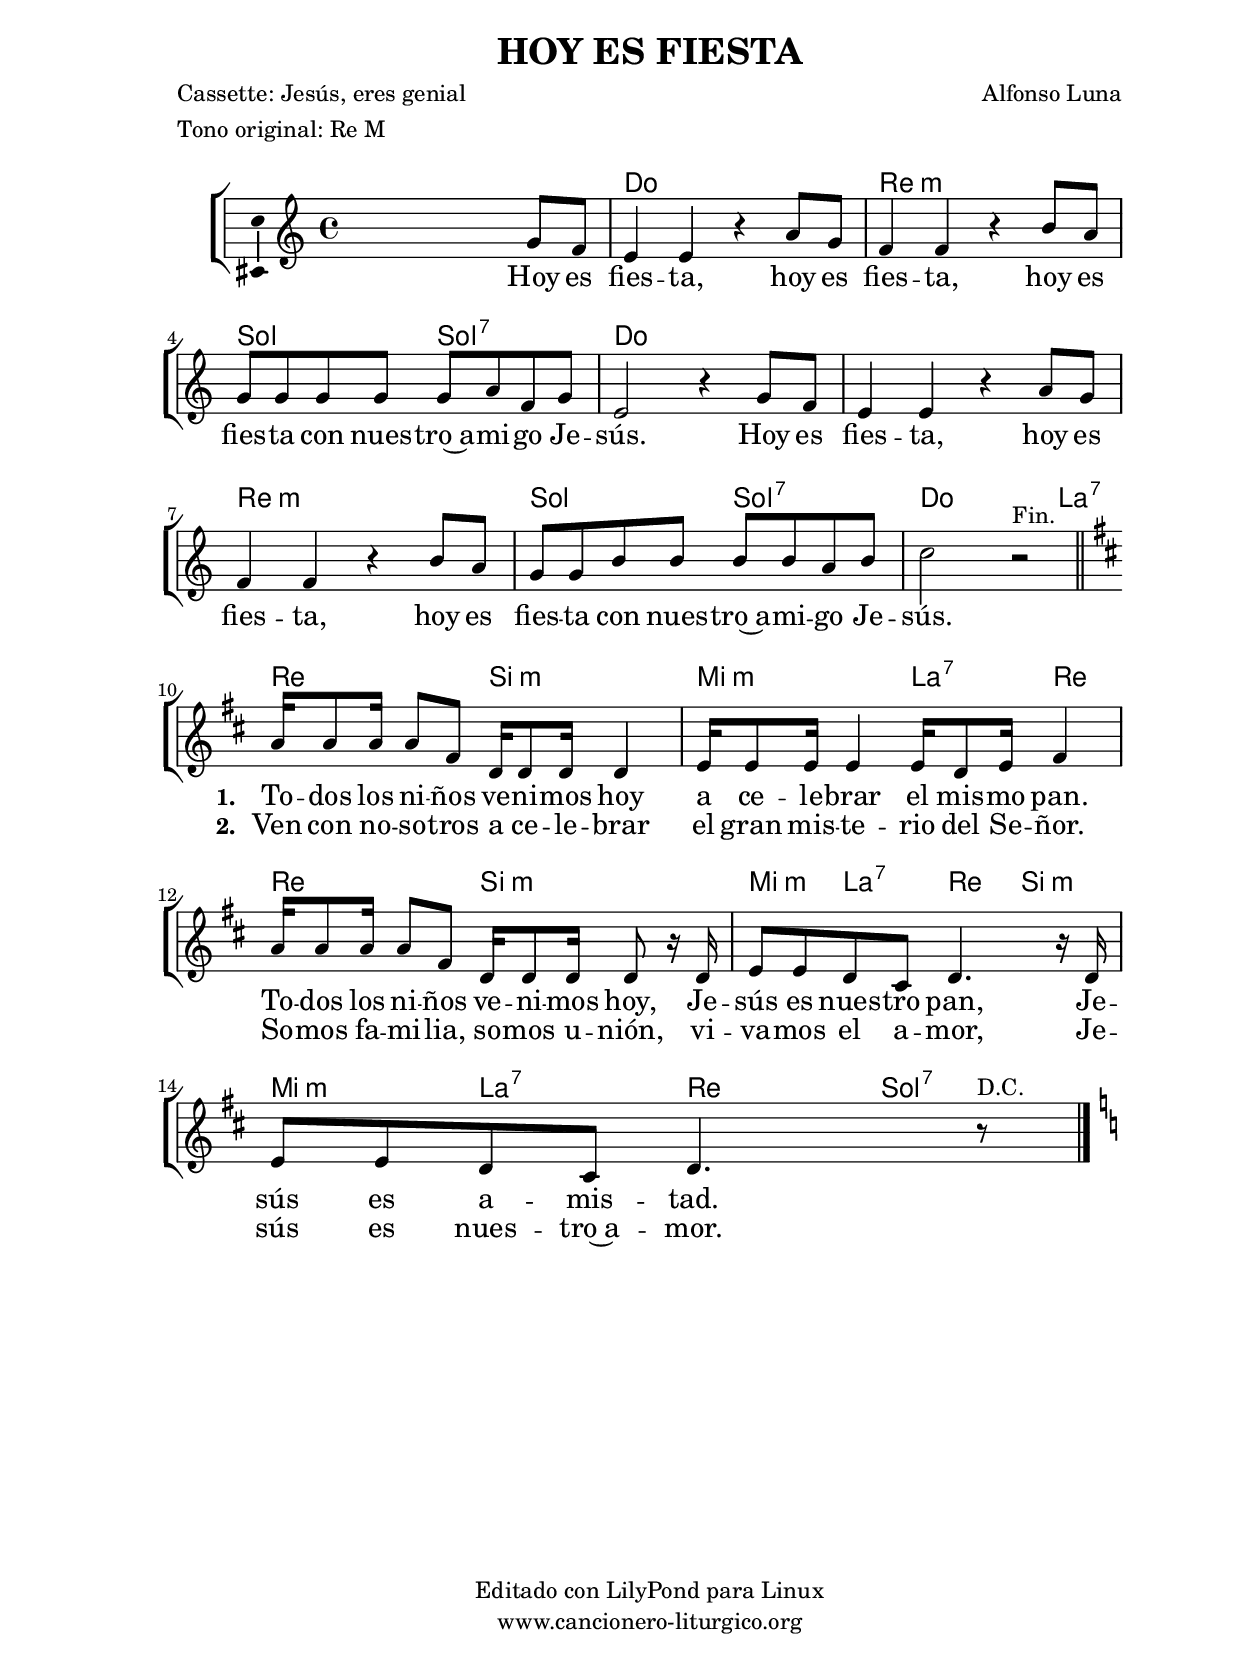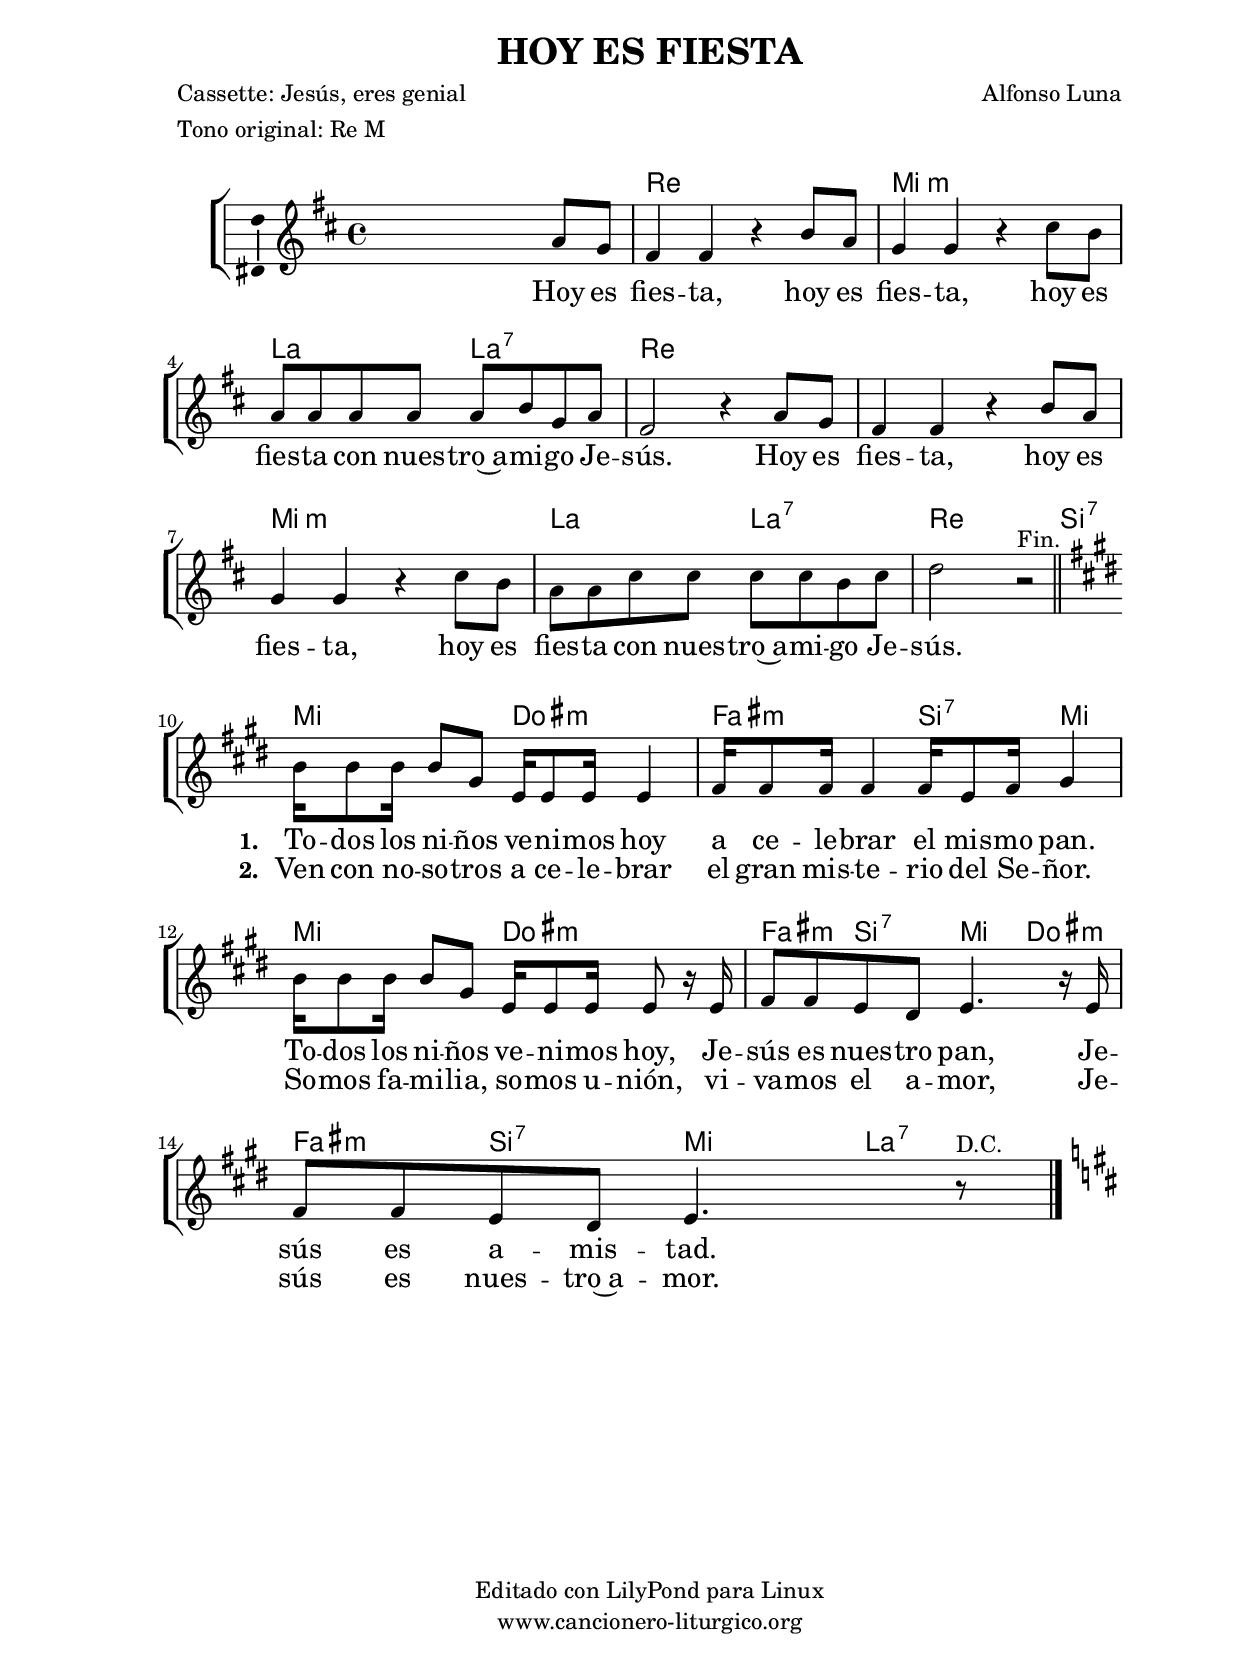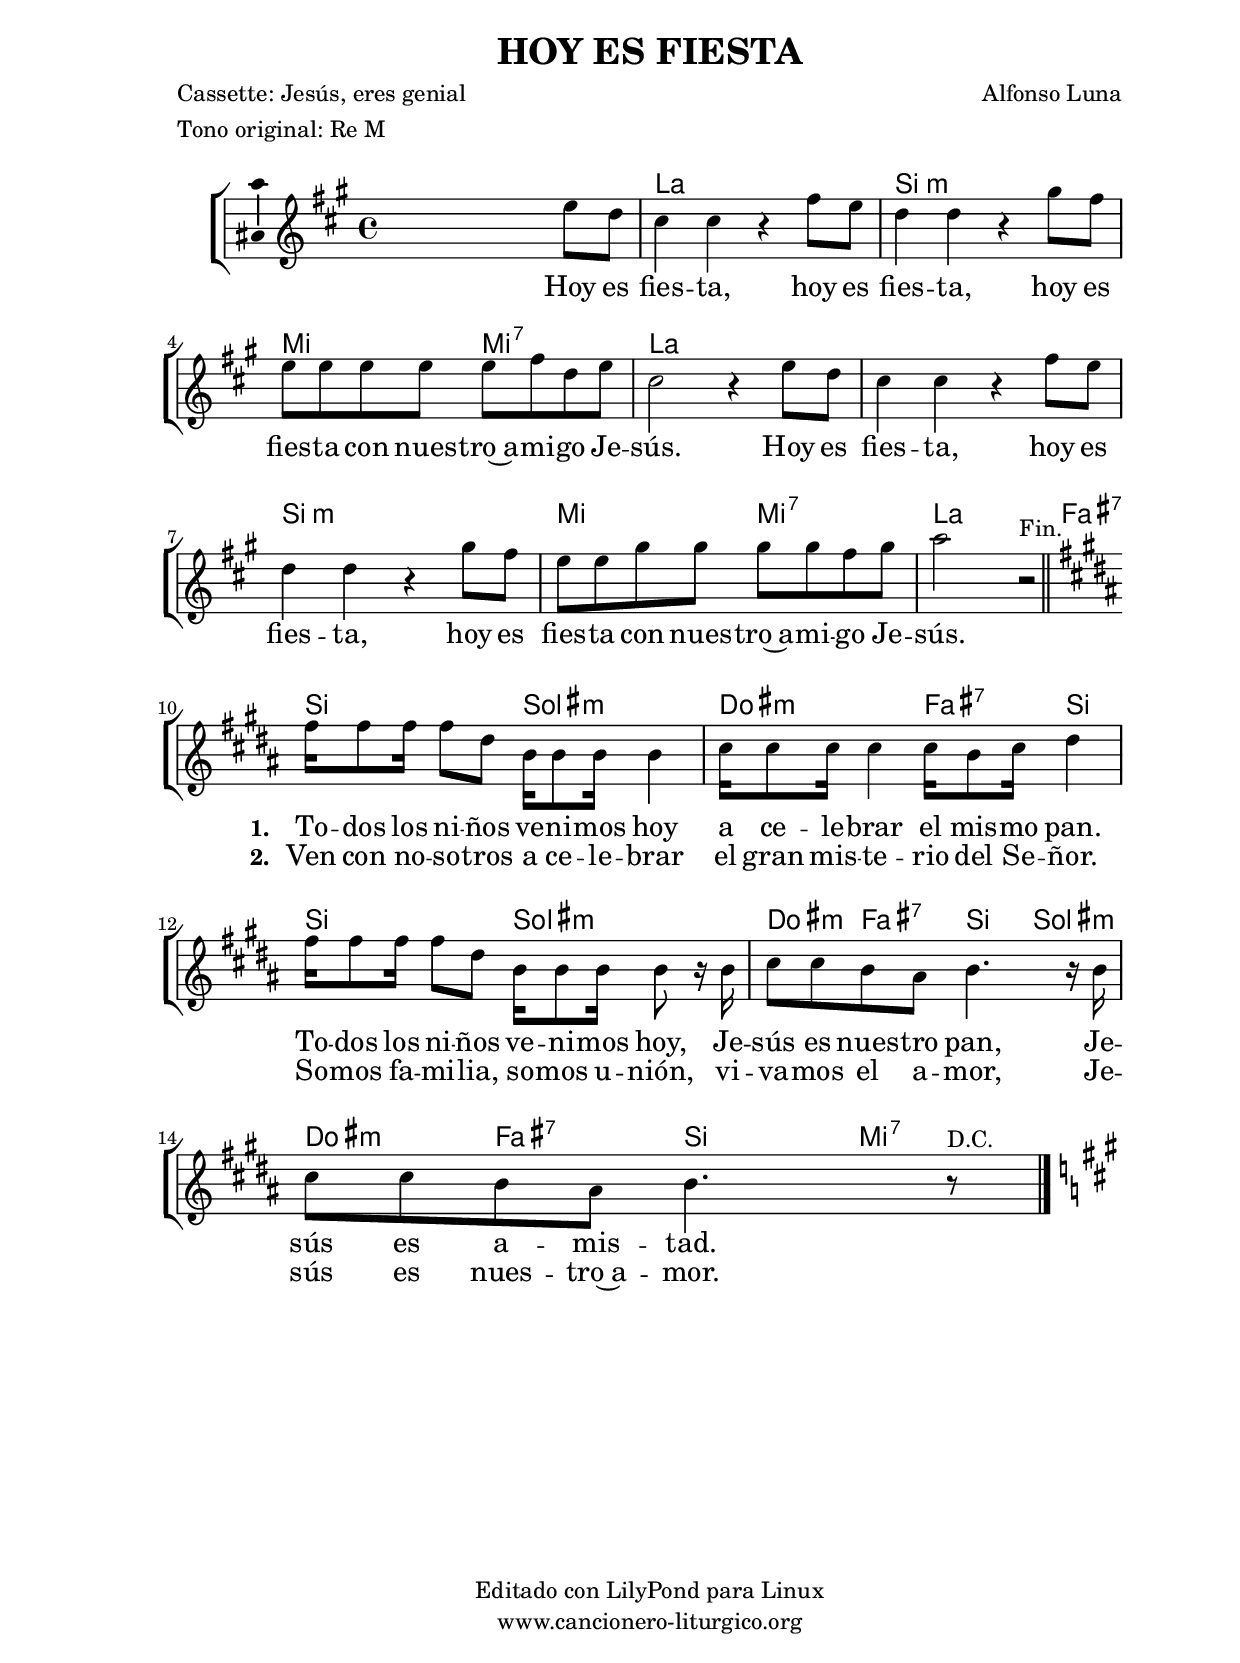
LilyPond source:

%
%para convertir .midi en .wav:
%timidity filename.midi -Ow -o finename.wav
%
%
%Para convertir de .wav a .mp3:
%lame -h -m j filename.wav
%
%
%para escuchar el midi:
%timidity nombrefichero.midi
%


%versión de lilypond para la que se ha escrito esta partitura:
\version "2.16.0"

	%Tamaño papel
	#(set-default-paper-size "a4")
	%Tamaño partitura
	#(set-global-staff-size 20)
	%No responde al pulsar sobre una nota
	#(ly:set-option 'point-and-click #f)

%parámetros del encabezamiento:
\header {
	title = "HOY ES FIESTA"
	subtitle = ""
	composer = "Alfonso Luna"
	poet = "Cassette: Jesús, eres genial"
	meter = "Tono original: Re M"
	arranger = ""
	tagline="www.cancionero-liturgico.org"
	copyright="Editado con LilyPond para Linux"
	}

%parámetros asociados al papel:
\paper  {
	oddHeaderMarkup = \markup {\fill-line { \on-the-fly #not-first-page \fromproperty #'header:title \on-the-fly #not-first-page \fromproperty #'header:composer }}
	evenHeaderMarkup = \markup {\fill-line { \fromproperty #'header:composer \fromproperty #'header:title }}
	#(set-paper-size "a4")
	print-page-number = ##f
	first-page-number = 1
	print-first-page-number = ##f
%	head-separation = 3.0 \cm
	top-margin = 2.0 \cm
	bottom-margin = 0.5\cm
%%%	bottom-margin = -0.0\cm
	left-margin = 3.0 \cm
	line-width = 16.0 \cm 
	indent = 8\mm
	interscoreline = 2.\mm
	between-system-space = 15\mm
%	para que las partituras no llenen la hoja:
	ragged-bottom = ##t
%	idem para la última hoja:
	ragged-last-bottom = ##f
%	para que las partituras llenen el ancho del papel:
	ragged-last = ##f
	after-title-space = 2.5 \cm
%page-count=1
%system-count=8

	%Flexible Vertical Spacing
%	markup-markup-spacing =
%	#'((basic-distance . 15) (minimum-distance . 15) (padding . 3))
	markup-system-spacing =
	#'((basic-distance . 15) (minimum-distance . 15) (padding . 3))
	system-system-spacing =
	#'((basic-distance . 15) (minimum-distance . 15) (padding . 3))
	score-system-spacing =
	#'((basic-distance . 15) (minimum-distance . 15) (padding . 5))
%	top-system-spacing = % header
%	#'((basic-distance . 8) (minimum-distance . 0) (padding . 0))
%	top-markup-spacing =
%	#'((basic-distance . 20) (minimum-distance . 20) (padding . 0))
	last-bottom-spacing = % footer
	#'((basic-distance . 5) (minimum-distance . 5) (padding . 0))
%	score-markup-spacing =
%	#'((basic-distance . 16) (minimum-distance . 13) (padding . 0))

	}


%parámetros que afectan a toda la partitura:
global =  {
	%clave de sol (G):
	\clef G
	%armadura:
	\transpose d c
	\key d \major
	\tempo 4=100
	\set Score.tempoHideNote = ##t
	}


acordes = {
	\italianChords
	\chordmode {
	\transpose d c
{

s1
d1 e:m a2 a:7 d1
d1 e:m a2 a:7 d2. b4:7

e2 cis:m
fis:m b4:7 e
e2 cis:m
fis4:m b:7 e cis:m
fis4:m b:7 e4 a4:7

	}
	}
}

melodia = 
	\transpose d c
{
	\relative c''{
	\time 4/4

\key d \major

s2 s4 a8 g
fis4 fis r4 b8 a
g4 g r4 cis8 b
a8 a a a a b g a
fis2 r4 a8 g
fis4 fis r4 b8 a
g4 g r4 cis8 b
a8 a cis cis cis cis b cis
d2 r2^"Fin."

\bar "||"
\break

\key e \major

b16 b8 b16 b8 gis e16 e8 e16 e4
fis16 fis8 fis16 fis4 fis16 e8 fis16 gis4
b16 b8 b16 b8 gis e16 e8 e16 e8 r16 e16
fis8 fis e dis e4. r16 e16
fis8 fis e dis e4. r8 ^"D.C."

\key d \major

\bar "|."
	}
	}


texto = \lyricmode {
Hoy es fies -- ta,
hoy es fies -- ta,
hoy es fies -- ta con nues -- tro~a -- mi -- go Je -- sús.
Hoy es fies -- ta,
hoy es fies -- ta,
hoy es fies -- ta con nues -- tro~a -- mi -- go Je -- sús.

\set stanza = #"1. " To -- dos los ni -- ños ve -- ni -- mos hoy
a ce -- le -- brar el mis -- mo pan.
To -- dos los ni -- ños ve -- ni -- mos hoy,
Je -- sús es nues -- tro pan,
Je -- sús es a -- mis -- tad.

	}

textodos = \lyricmode {
\skip 1 \skip 1 \skip 1 \skip 1 \skip 1 \skip 1 \skip 1 \skip 1
\skip 1 \skip 1 \skip 1 \skip 1 \skip 1 \skip 1 \skip 1 \skip 1
\skip 1 \skip 1 \skip 1 \skip 1 \skip 1 \skip 1 \skip 1 \skip 1
\skip 1 \skip 1 \skip 1 \skip 1 \skip 1 \skip 1 \skip 1 \skip 1
\skip 1 \skip 1 \skip 1 \skip 1 \skip 1 \skip 1

\set stanza = #"2. " Ven con no -- so -- tros a ce -- le -- brar
el gran mis -- te -- rio del Se -- ñor.
So -- mos fa -- mi -- lia, so -- mos u -- nión,
vi -- va -- mos el a -- mor,
Je -- sús es nues -- tro~a -- mor.

	}


acordesStaff = \context ChordNames = acordesStaff <<
	\set chordChanges = ##t
	\acordes
	>>


vozStaff = \context Voice = vozStaff
\with {\consists "Ambitus_engraver"}
<<
%	\set Staff.instrumentName = ""
%	\set Staff.shortInstrumentName = ""
%	\set Staff.midiInstrument = #"clarinet"
%	\set Staff.midiInstrument = #"cello"
%	\set Staff.midiInstrument = #"flute"
	\set Staff.midiInstrument = #"electric guitar (jazz)"
%	\set Staff.midiInstrument = #"english horn"
%	\set Staff.midiInstrument = #"violin"
%	\set Staff.midiInstrument = #"glockenspiel"
	\set Staff.midiMinimumVolume = #0.7
	\set Staff.midiMaximumVolume = #0.9
	\global
	\melodia
	>>

textoStaff = \context Lyrics = textoStaff <<
	\lyricsto vozStaff \texto
	>>

textodosStaff = \context Lyrics = textodosStaff <<
	\lyricsto vozStaff \textodos
	>>

\book {
	\score {
		\context ChoirStaff {
			\override StaffGroup.SystemStartBracket #'collapse-height = #1
			\override Score.SystemStartBar #'collapse-height = #1
			<<
			\acordesStaff
			\vozStaff
			\textoStaff
			\textodosStaff
			>>
			}
		\layout {
	    		\context {
				\Lyrics
				\override LyricText #'font-size = #2
				}
	   		 \context {
				\Score
				\override StaffSymbol #'staff-space = #(magstep +3)
				}
			}
		}
	\score {
		\unfoldRepeats
		\context ChoirStaff {
			<<
			\acordesStaff
			\vozStaff
			>>
			}
		\midi {
	  		\context {
	  			\Score
				tempoWholesPerMinute = #(ly:make-moment 70 4)
				}
			}
		}
	}



#(define output-suffix "C")
\book {
	\score {
		\context ChoirStaff {
			\override StaffGroup.SystemStartBracket #'collapse-height = #1
			\override Score.SystemStartBar #'collapse-height = #1
\transpose c d
			<<
			\acordesStaff
			\vozStaff
			\textoStaff
			\textodosStaff
			>>
			}
		\layout {
	    		\context {
				\Lyrics
				\override LyricText #'font-size = #2
				}
	   		 \context {
				\Score
				\override StaffSymbol #'staff-space = #(magstep +3)
				}
			}
		}
	}

#(define output-suffix "S")
\book {
	\score {
		\context ChoirStaff {
			\override StaffGroup.SystemStartBracket #'collapse-height = #1
			\override Score.SystemStartBar #'collapse-height = #1
\transpose c a
			<<
			\acordesStaff
			\vozStaff
			\textoStaff
			\textodosStaff
			>>
			}
		\layout {
	    		\context {
				\Lyrics
				\override LyricText #'font-size = #2
				}
	   		 \context {
				\Score
				\override StaffSymbol #'staff-space = #(magstep +3)
				}
			}
		}
	}


